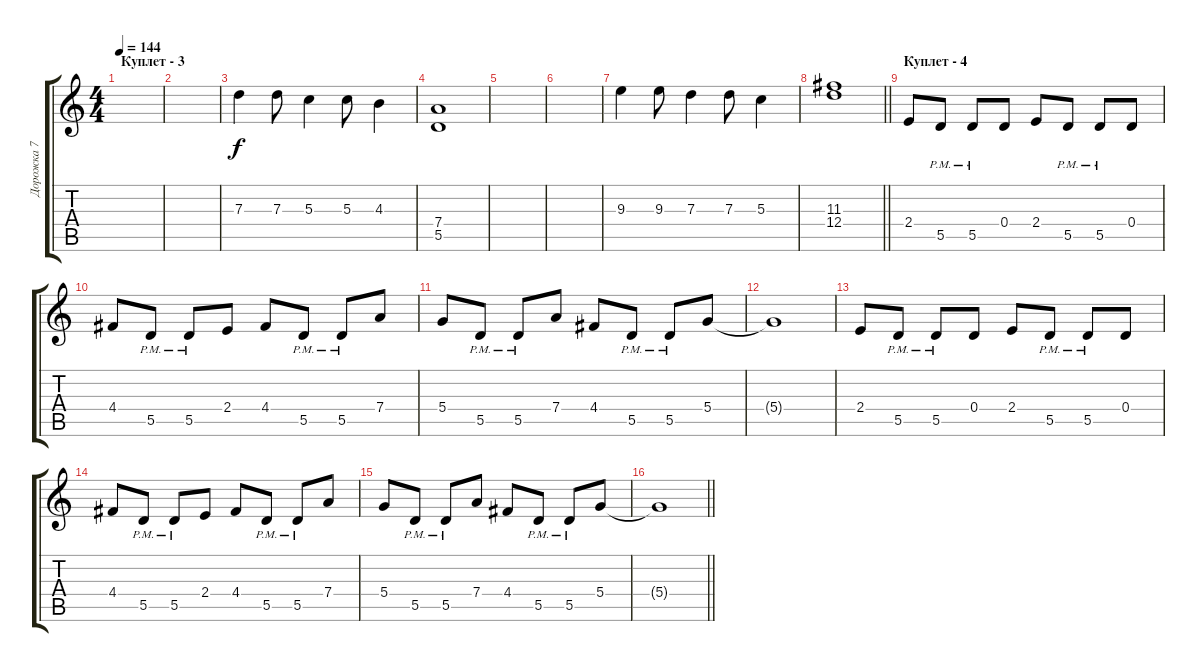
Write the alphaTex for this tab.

\track ("Дорожка 7" "Дорожка 7") {instrument distortionguitar}
\staff {score tabs}
\tuning (E4 B3 G3 D3 A2 E2) {hide}
\ts (4 4)
\section ("" "Куплет - 3")
\tempo 144
\clef g2
\ks c
|
|
7.3.4 7.3.8 5.3.4 5.3.8 4.3.4 |
(7.4 5.5).1 |
|
|
9.3.4 9.3.8 7.3.4 7.3.8 5.3.4 |
\barLineRight lightlight
(11.3 12.4).1 |
\section ("" "Куплет - 4")
2.4.8 5.5{pm}.8 5.5{pm}.8 0.4.8 2.4.8 5.5{pm}.8 5.5{pm}.8 0.4.8 |
4.4.8 5.5{pm}.8 5.5{pm}.8 2.4.8 4.4.8 5.5{pm}.8 5.5{pm}.8 7.4.8 |
5.4.8 5.5{pm}.8 5.5{pm}.8 7.4.8 4.4.8 5.5{pm}.8 5.5{pm}.8 5.4.8 |
5.4{t}.1 |
2.4.8 5.5{pm}.8 5.5{pm}.8 0.4.8 2.4.8 5.5{pm}.8 5.5{pm}.8 0.4.8 |
4.4.8 5.5{pm}.8 5.5{pm}.8 2.4.8 4.4.8 5.5{pm}.8 5.5{pm}.8 7.4.8 |
5.4.8 5.5{pm}.8 5.5{pm}.8 7.4.8 4.4.8 5.5{pm}.8 5.5{pm}.8 5.4.8 |
\barLineRight lightlight
5.4{t}.1
